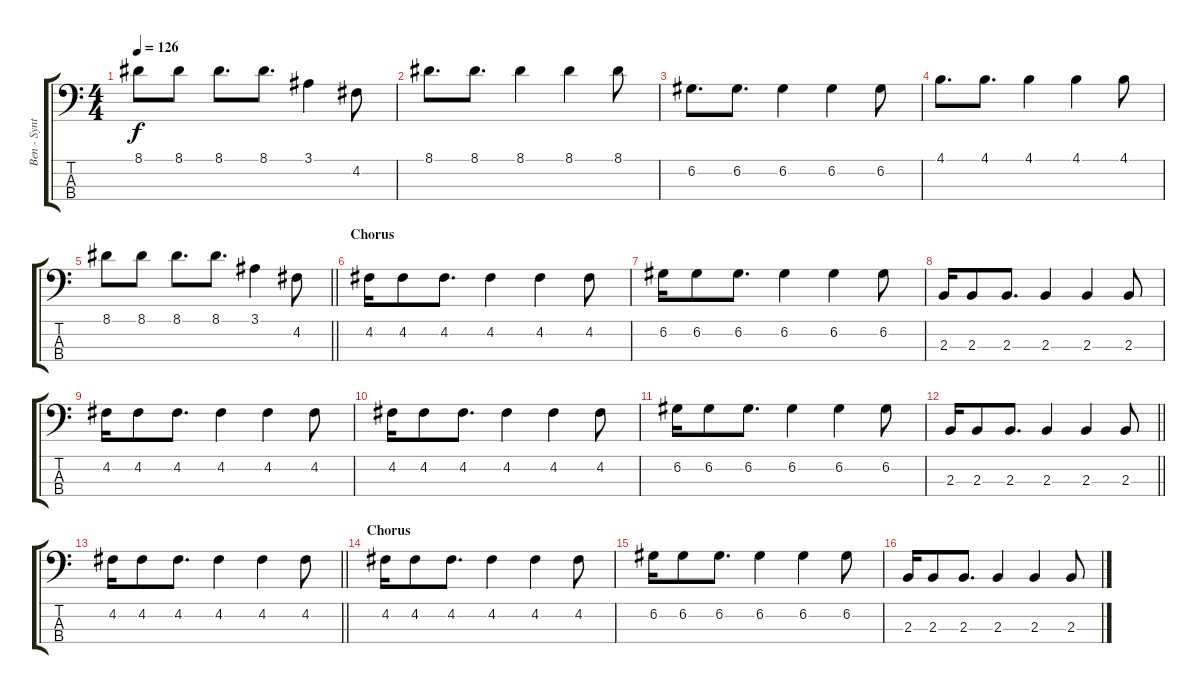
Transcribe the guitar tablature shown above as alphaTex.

\track ("Ben - Synth Bass" "Ben - Synt") {instrument synthbass2}
\staff {score tabs}
\tuning (G2 D2 A1 E1) {hide}
\ts (4 4)
\tempo 126
\clef f4
\ks c
8.1.8{dy f} 8.1.8 8.1.8{d} 8.1.8{d} 3.1.4 4.2.8 |
8.1.8{d} 8.1.8{d} 8.1.4 8.1.4 8.1.8 |
6.2.8{d} 6.2.8{d} 6.2.4 6.2.4 6.2.8 |
4.1.8{d} 4.1.8{d} 4.1.4 4.1.4 4.1.8 |
\barLineRight lightlight
8.1.8 8.1.8 8.1.8{d} 8.1.8{d} 3.1.4 4.2.8 |
\section ("" "Chorus")
4.2.16{volume 9} 4.2.8 4.2.8{d} 4.2.4 4.2.4 4.2.8 |
6.2.16 6.2.8 6.2.8{d} 6.2.4 6.2.4 6.2.8 |
2.3.16 2.3.8 2.3.8{d} 2.3.4 2.3.4 2.3.8 |
4.2.16 4.2.8 4.2.8{d} 4.2.4 4.2.4 4.2.8 |
4.2.16 4.2.8 4.2.8{d} 4.2.4 4.2.4 4.2.8 |
6.2.16 6.2.8 6.2.8{d} 6.2.4 6.2.4 6.2.8 |
\barLineRight lightlight
2.3.16 2.3.8 2.3.8{d} 2.3.4 2.3.4 2.3.8 |
\barLineRight lightlight
4.2.16 4.2.8 4.2.8{d} 4.2.4 4.2.4 4.2.8 |
\section ("" "Chorus")
4.2.16{volume 9} 4.2.8 4.2.8{d} 4.2.4 4.2.4 4.2.8 |
6.2.16 6.2.8 6.2.8{d} 6.2.4 6.2.4 6.2.8 |
2.3.16 2.3.8 2.3.8{d} 2.3.4 2.3.4 2.3.8
